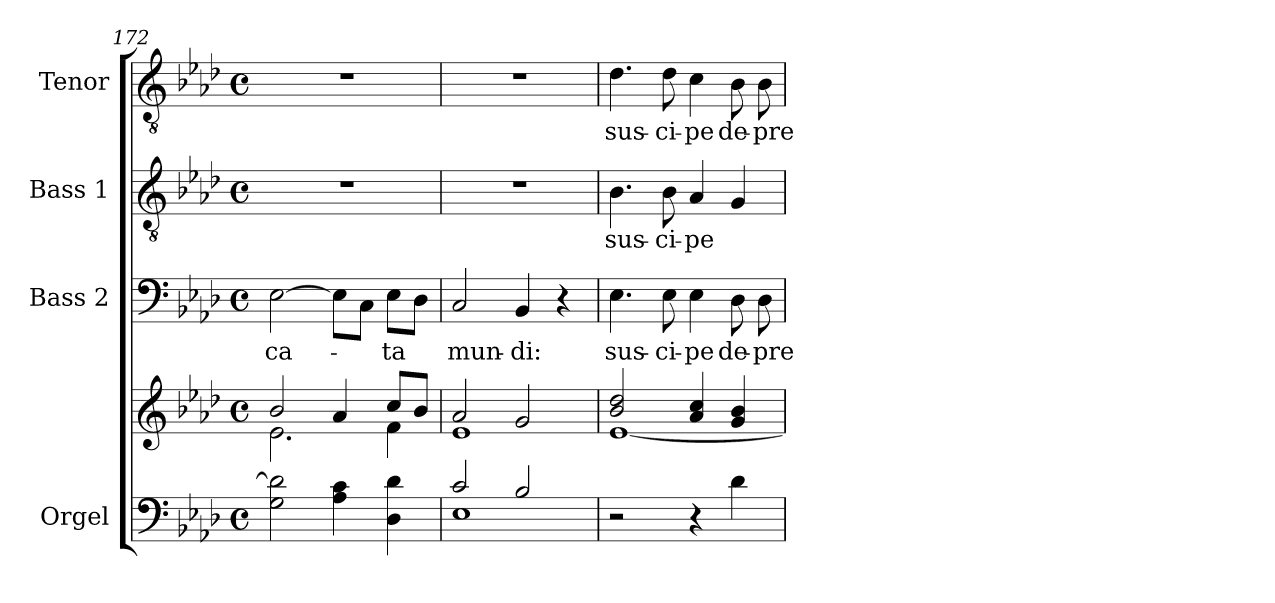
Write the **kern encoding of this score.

**kern	**kern	**kern	**text	**kern	**text	**kern	**text
*part4	*part4	*part3	*part3	*part2	*part2	*part1	*part1
*staff5	*staff4	*staff3	*staff3	*staff2	*staff2	*staff1	*staff1
*I"Orgel	*	*I"Bass 2	*	*I"Bass 1	*	*I"Tenor	*
*I'Org.	*	*I'B. 2	*	*I'B. 1	*	*I'T.	*
*clefF4	*clefG2	*clefF4	*	*clefGv2	*	*clefGv2	*
*k[b-e-a-d-]	*k[b-e-a-d-]	*k[b-e-a-d-]	*	*k[b-e-a-d-]	*	*k[b-e-a-d-]	*
*A-:	*A-:	*A-:	*	*A-:	*	*A-:	*
*M4/4	*M4/4	*M4/4	*	*M4/4	*	*M4/4	*
*met(c)	*met(c)	*met(c)	*	*met(c)	*	*met(c)	*
=172	=172	=172	=172	=172	=172	=172	=172
*	*^	*	*	*	*	*	*
!	!	!	!	!LO:LY:b	!	!	!	!
2G\ 2d-\]	2b-/	2.e-\	[2E-\	-ca-	1r	.	1r	.
4A-\ 4c\	4a-/	.	8E-\L]	.	.	.	.	.
.	.	.	8C\J	.	.	.	.	.
!	!	!	!	!LO:LY:b	!	!	!	!
4D-\ 4d-\	8cc/L	4f\	8E-\L	-ta	.	.	.	.
.	8b-/J	.	8D-\J	.	.	.	.	.
=173	=173	=173	=173	=173	=173	=173	=173	=173
*^	*	*	*	*	*	*	*	*
!	!	!	!	!	!LO:LY:b	!	!	!	!
2c/	1E-	2a-/	1e-	2C/	mun-	1r	.	1r	.
!	!	!	!	!	!LO:LY:b	!	!	!	!
2B-/	.	2g/	.	4BB-/	-di:	.	.	.	.
.	.	.	.	4r	.	.	.	.	.
*v	*v	*	*	*	*	*	*	*	*
!!LO:PB:g=z
=174	=174	=174	=174	=174	=174	=174	=174	=174
!	!	!	!	!LO:LY:b	!	!LO:LY:b	!	!LO:LY:b
2r	2b-/ 2dd-/	[<1e-	4.E-\	sus-	4.B-\	sus-	4.d-\	sus-
!	!	!	!	!LO:LY:b	!	!LO:LY:b	!	!LO:LY:b
.	.	.	8E-\	-ci-	8B-\	-ci-	8d-\	-ci-
!	!	!	!	!LO:LY:b	!	!LO:LY:b	!	!LO:LY:b
4r	4a-/ 4cc/	.	4E-\	-pe	4A-/	-pe	4c\	-pe
!	!	!	!	!LO:LY:b	!	!	!	!LO:LY:b
4d-\	4g/ 4b-/	.	8D-\	de-	4G/	.	8B-\	de-
!	!	!	!	!LO:LY:b	!	!	!	!LO:LY:b
.	.	.	8D-\	-pre-	.	.	8B-\	-pre-
*	*v	*v	*	*	*	*	*	*
=	=	=	=	=	=	=	=
*-	*-	*-	*-	*-	*-	*-	*-
